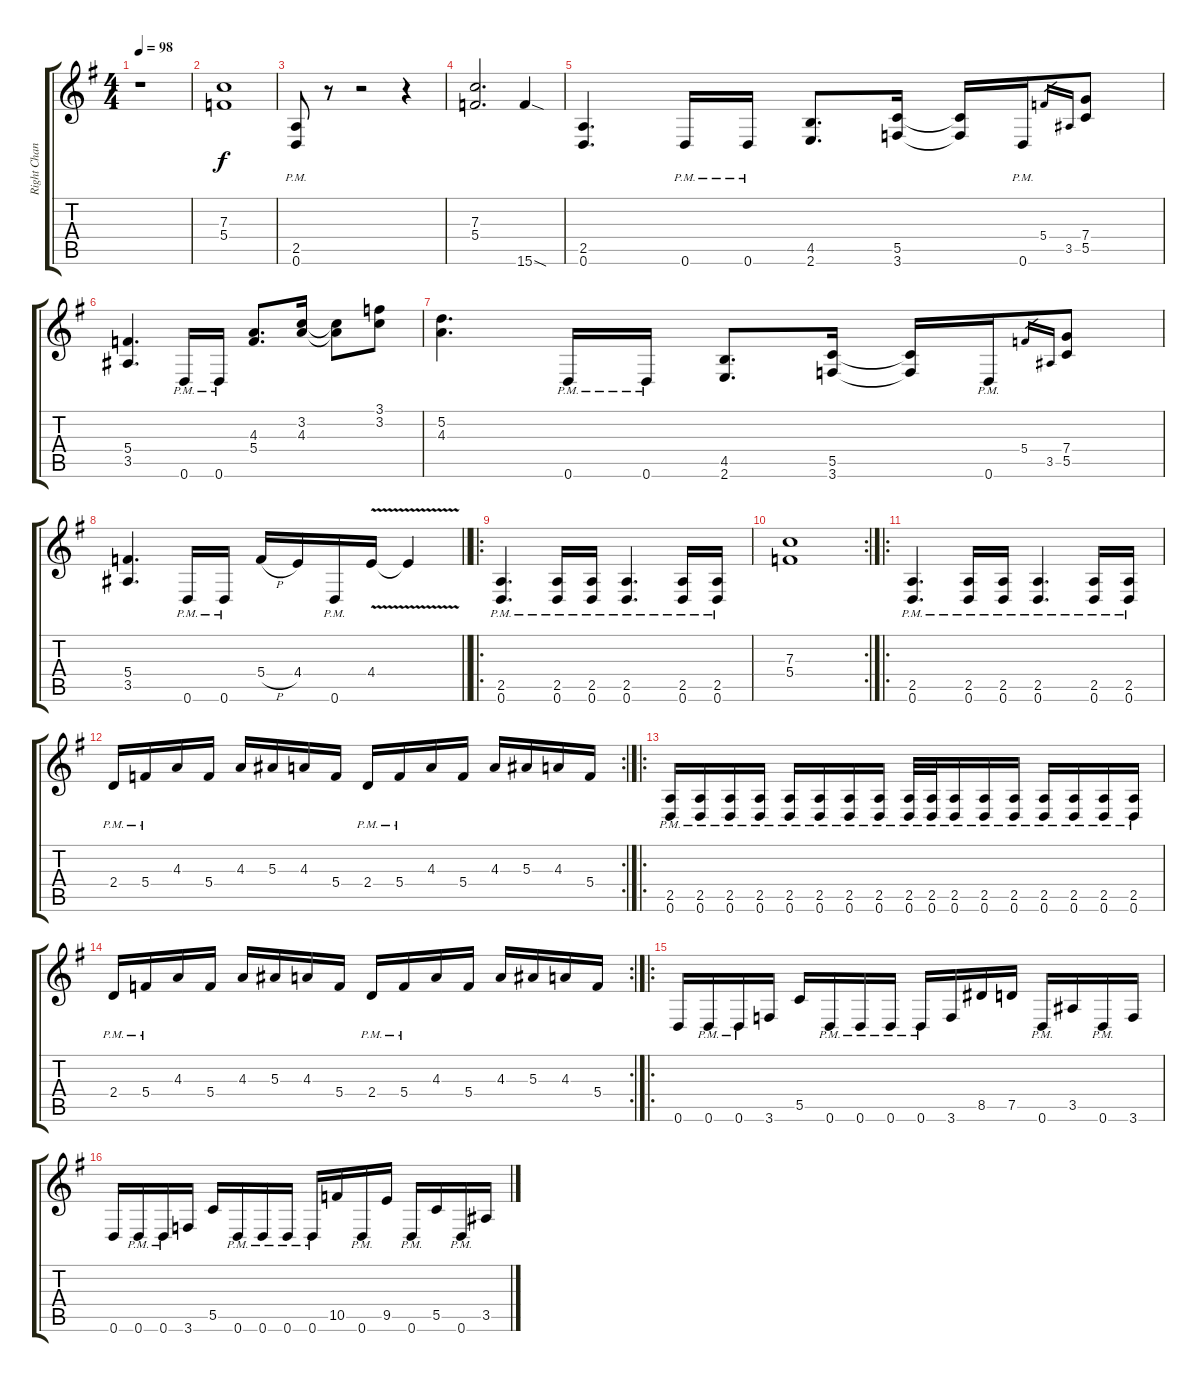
\track ("Right Channel" "Right Chan") {instrument overdrivenguitar}
\staff {score tabs}
\tuning (D4 A3 F3 C3 G2 D2) {hide}
\ts (4 4)
\tempo 98
\clef g2
\ks g
r.1{dy f instrument overdrivenguitar} |
(7.3 5.4).1 |
(2.5{pm} 0.6{pm}).8 r.8 r.2 r.4 |
(7.3 5.4).2{d} 15.6{sod}.4 |
(2.5 0.6).4{d} 0.6{pm}.16 0.6{pm}.16 (4.5 2.6).8{d} (5.5 3.6).16 (5.5{t} 3.6{t}).16 0.6{pm}.16 5.4.16{gr} 3.5.16{gr} (7.4 5.5).8 |
(5.4 3.5).4{d} 0.6{pm}.16 0.6{pm}.16 (4.3 5.4).8{d} (3.2 4.3).16 (3.2{t} 4.3{t}).8 (3.1 3.2).8 |
(5.2 4.3).4{d} 0.6{pm}.16 0.6{pm}.16 (4.5 2.6).8{d} (5.5 3.6).16 (5.5{t} 3.6{t}).16 0.6{pm}.16 5.4.16{gr} 3.5.16{gr} (7.4 5.5).8 |
\barLineRight lightlight
(5.4 3.5).4{d} 0.6{pm}.16 0.6{pm}.16 5.4{h}.16 4.4.16 0.6{pm}.16 4.4{v}.16 4.4{v t}.4 |
\ro
(2.5{pm} 0.6{pm}).4{d} (2.5{pm} 0.6{pm}).16 (2.5{pm} 0.6{pm}).16 (2.5{pm} 0.6{pm}).4{d} (2.5{pm} 0.6{pm}).16 (2.5{pm} 0.6{pm}).16 |
\rc 2
(7.3 5.4).1 |
\ro
(2.5{pm} 0.6{pm}).4{d} (2.5{pm} 0.6{pm}).16 (2.5{pm} 0.6{pm}).16 (2.5{pm} 0.6{pm}).4{d} (2.5{pm} 0.6{pm}).16 (2.5{pm} 0.6{pm}).16 |
\rc 2
2.4{pm}.16 5.4{pm}.16 4.3.16 5.4.16 4.3.16 5.3.16 4.3.16 5.4.16 2.4{pm}.16 5.4{pm}.16 4.3.16 5.4.16 4.3.16 5.3.16 4.3.16 5.4.16 |
\ro
(2.5{pm} 0.6{pm}).16 (2.5{pm} 0.6{pm}).16 (2.5{pm} 0.6{pm}).16 (2.5{pm} 0.6{pm}).16 (2.5{pm} 0.6{pm}).16 (2.5{pm} 0.6{pm}).16 (2.5{pm} 0.6{pm}).16 (2.5{pm} 0.6{pm}).16 (2.5{pm} 0.6{pm}).32 (2.5{pm} 0.6{pm}).32 (2.5{pm} 0.6{pm}).16 (2.5{pm} 0.6{pm}).16 (2.5{pm} 0.6{pm}).16 (2.5{pm} 0.6{pm}).16 (2.5{pm} 0.6{pm}).16 (2.5{pm} 0.6{pm}).16 (2.5{pm} 0.6{pm}).16 |
\rc 2
2.4{pm}.16 5.4{pm}.16 4.3.16 5.4.16 4.3.16 5.3.16 4.3.16 5.4.16 2.4{pm}.16 5.4{pm}.16 4.3.16 5.4.16 4.3.16 5.3.16 4.3.16 5.4.16 |
\ro
0.6.16 0.6{pm}.16 0.6{pm}.16 3.6.16 5.5.16 0.6{pm}.16 0.6{pm}.16 0.6{pm}.16 0.6{pm}.16 3.6.16 8.5.16 7.5.16 0.6{pm}.16 3.5.16 0.6{pm}.16 3.6.16 |
0.6.16 0.6{pm}.16 0.6{pm}.16 3.6.16 5.5.16 0.6{pm}.16 0.6{pm}.16 0.6{pm}.16 0.6{pm}.16 10.5.16 0.6{pm}.16 9.5.16 0.6{pm}.16 5.5.16 0.6{pm}.16 3.5.16
